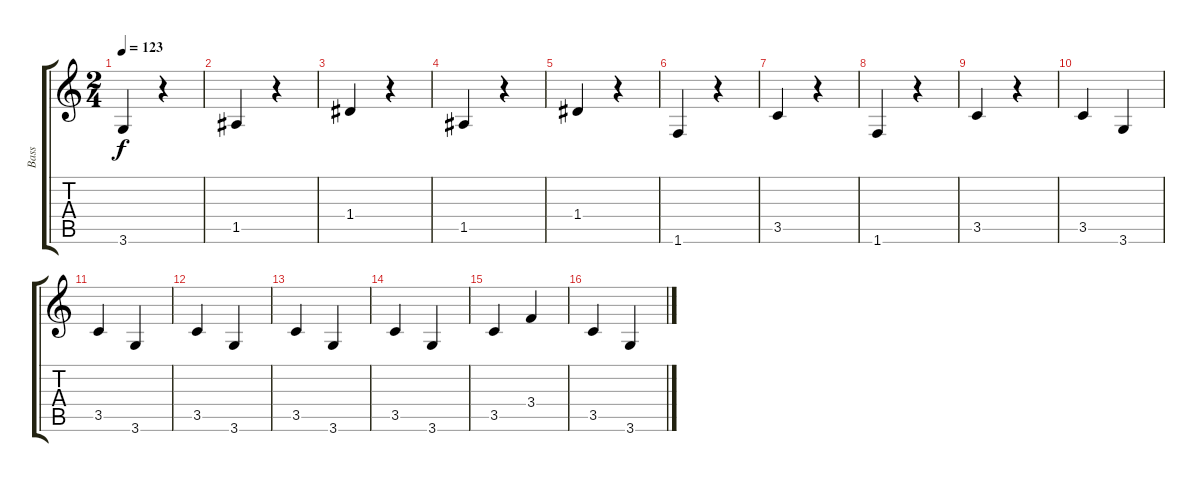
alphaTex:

\track ("Bass" "Bass") {instrument acousticbass}
\staff {score tabs}
\tuning (E4 B3 G3 D3 A2 E2) {hide}
\ts (2 4)
\tempo 123
\clef g2
\ks c
3.6.4{dy f} r.4 |
1.5.4 r.4 |
1.4.4 r.4 |
1.5.4 r.4 |
1.4.4 r.4 |
1.6.4 r.4 |
3.5.4 r.4 |
1.6.4 r.4 |
3.5.4 r.4 |
3.5.4 3.6.4 |
3.5.4 3.6.4 |
3.5.4 3.6.4 |
3.5.4 3.6.4 |
3.5.4 3.6.4 |
3.5.4 3.4.4 |
3.5.4 3.6.4
